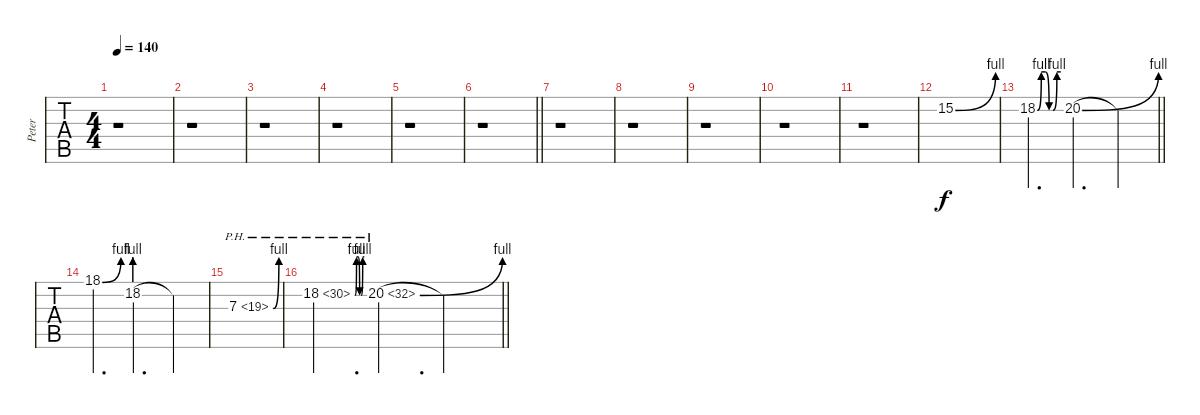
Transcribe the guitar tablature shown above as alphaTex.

\track ("Peter" "Peter") {instrument overdrivenguitar}
\staff {tabs}
\tuning (D4 A3 F3 C3 G2 D2) {hide}
\ts (4 4)
\tempo 140
\clef g2
\ks c
r.1{dy f} |
r.1 |
r.1 |
r.1 |
r.1 |
\barLineRight lightlight
r.1 |
r.1 |
r.1 |
r.1 |
r.1 |
r.1 |
15.2{be (bend 0 0 60 4)}.1 |
\barLineRight lightlight
18.2{be (custom 0 0 10 4 20 4 30 0 40 0 50 4 60 4)}.4{d} 20.2{be (bend 0 0 60 4)}.4{d} 20.2{t}.4 |
18.1{be (bend 0 0 60 4)}.4{d} 18.2{be (prebend 0 4 60 4)}.4{d} 18.2{t}.4 |
7.3{be (bend 0 0 60 4) ph 12}.1 |
\barLineRight lightlight
18.2{be (custom 0 0 10 4 20 4 30 0 40 0 50 4 60 4) ph 12}.4{d} 20.2{be (bend 0 0 60 4) ph 12}.4{d} 20.2{t}.4
